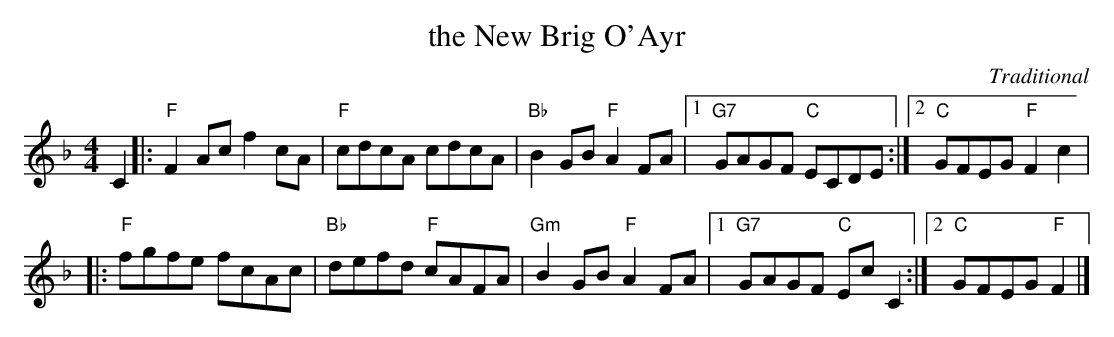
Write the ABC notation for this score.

X:1
T: the New Brig O'Ayr
C: Traditional
M: 4/4
L: 1/8
K: F
C2 |:\
"F" F2 Ac f2 cA | "F"cdcA cdcA | "Bb" B2 GB "F" A2 FA |\
[1 "G7" GAGF "C" ECDE :|[2 "C" GFEG "F" F2 c2 |
|: "F" fgfe fcAc | "Bb" defd "F" cAFA | "Gm" B2 GB "F"A2 FA |\
[1 "G7"GAGF "C"Ec C2 :|[2 "C" GFEG "F" F2 |]
